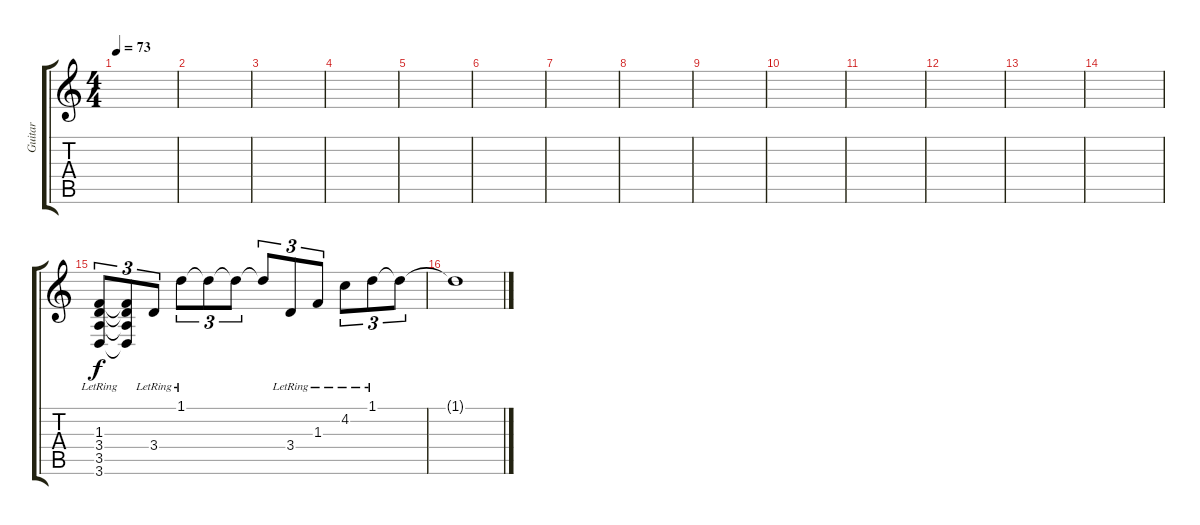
\track ("Guitar" "Guitar") {instrument electricguitarjazz}
\staff {score tabs}
\tuning (Db4 Ab3 E3 B2 Gb2 B1) {hide}
\ts (4 4)
\tempo 73
\clef g2
\ks c
|
|
|
|
|
|
|
|
|
|
|
|
|
|
(1.3{lr} 3.4{lr} 3.5{lr} 3.6{lr}).8{tu (3 2)} (1.3{t} 3.4{t} 3.5{t} 3.6{t}).8{tu (3 2)} 3.4{lr}.8{tu (3 2)} 1.1{lr}.8{tu (3 2)} 1.1{t}.8{tu (3 2)} 1.1{t}.8{tu (3 2)} 1.1{t}.8{tu (3 2)} 3.4{lr}.8{tu (3 2)} 1.3{lr}.8{tu (3 2)} 4.2{lr}.8{tu (3 2)} 1.1{lr}.8{tu (3 2)} 1.1{t}.8{tu (3 2)} |
1.1{t}.1
